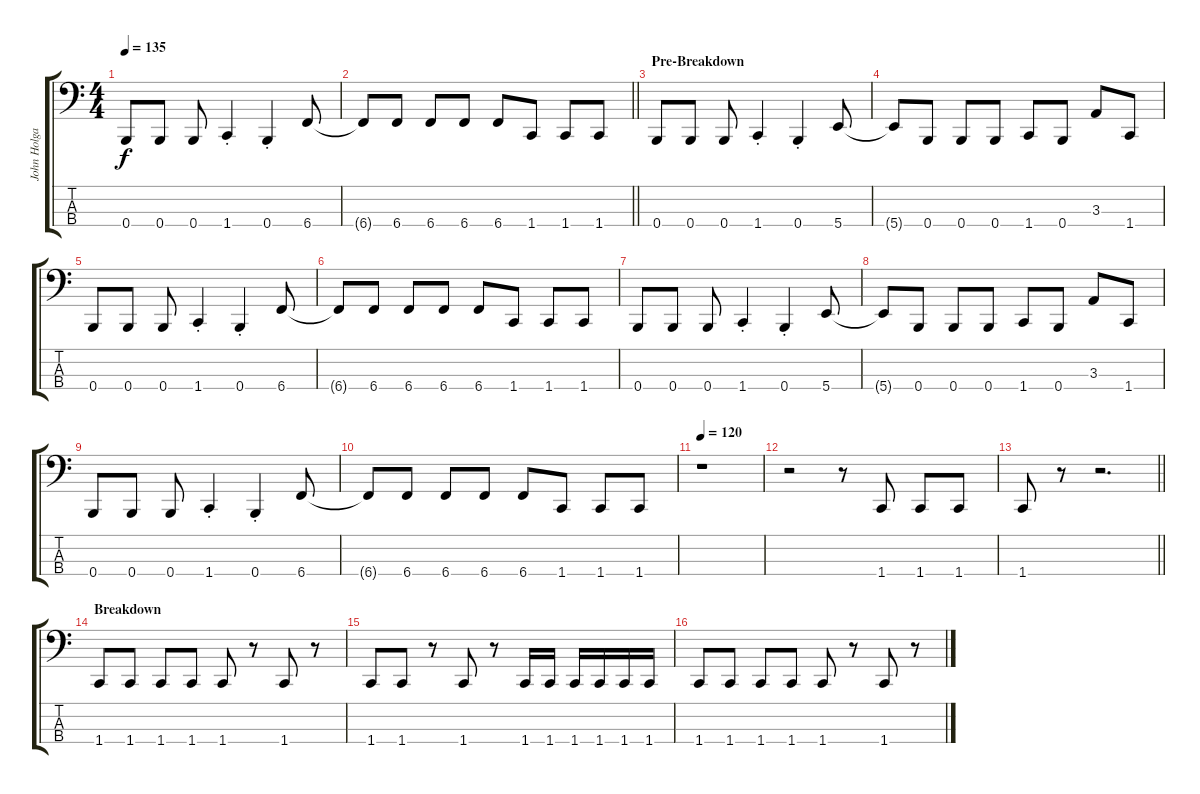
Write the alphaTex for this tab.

\track ("John Holgado" "John Holga") {instrument electricbasspick}
\staff {score tabs}
\tuning (E2 B1 Gb1 B0) {hide}
\ts (4 4)
\tempo 135
\clef f4
\ks c
0.4.8{dy f} 0.4.8 0.4.8 1.4{st}.4 0.4{st}.4 6.4.8 |
\barLineRight lightlight
6.4{t}.8 6.4.8 6.4.8 6.4.8 6.4.8 1.4.8 1.4.8 1.4.8 |
\section ("" "Pre-Breakdown")
0.4.8 0.4.8 0.4.8 1.4{st}.4 0.4{st}.4 5.4.8 |
5.4{t}.8 0.4.8 0.4.8 0.4.8 1.4.8 0.4.8 3.3.8 1.4.8 |
0.4.8 0.4.8 0.4.8 1.4{st}.4 0.4{st}.4 6.4.8 |
6.4{t}.8 6.4.8 6.4.8 6.4.8 6.4.8 1.4.8 1.4.8 1.4.8 |
0.4.8 0.4.8 0.4.8 1.4{st}.4 0.4{st}.4 5.4.8 |
5.4{t}.8 0.4.8 0.4.8 0.4.8 1.4.8 0.4.8 3.3.8 1.4.8 |
0.4.8 0.4.8 0.4.8 1.4{st}.4 0.4{st}.4 6.4.8 |
6.4{t}.8 6.4.8 6.4.8 6.4.8 6.4.8 1.4.8 1.4.8 1.4.8 |
\tempo 120
r.1 |
r.2 r.8 1.4.8 1.4.8 1.4.8 |
\barLineRight lightlight
1.4.8 r.8 r.2{d} |
\section ("" "Breakdown")
1.4.8 1.4.8 1.4.8 1.4.8 1.4.8 r.8 1.4.8 r.8 |
1.4.8 1.4.8 r.8 1.4.8 r.8 1.4.16 1.4.16 1.4.16 1.4.16 1.4.16 1.4.16 |
1.4.8 1.4.8 1.4.8 1.4.8 1.4.8 r.8 1.4.8 r.8
